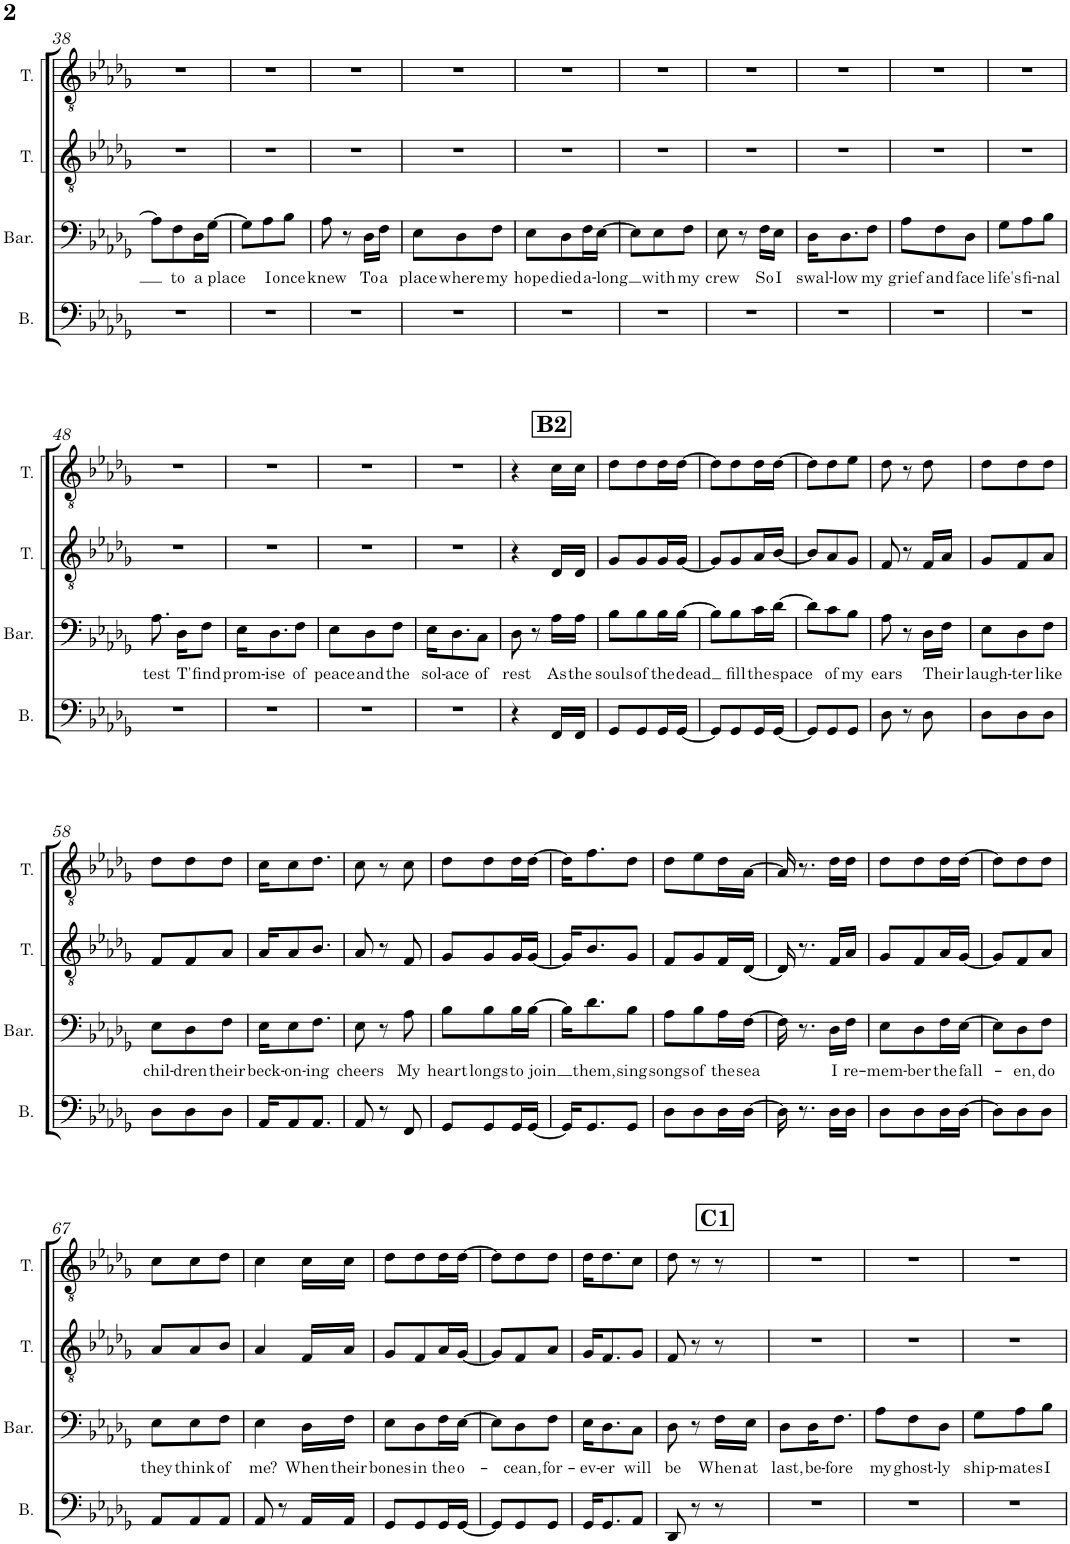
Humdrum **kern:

**kern	**kern	**text	**kern	**kern
*part4	*part3	*part3	*part2	*part1
*staff4	*staff3	*staff3	*staff2	*staff1
*I"Bass	*I"Bariton	*	*I"Tenor	*I"Tenor
*I'B.	*I'Bar.	*	*I'T.	*I'T.
!!LO:PB:g=z
*clefF4	*clefF4	*	*clefGv2	*clefGv2
*k[b-e-a-d-g-]	*k[b-e-a-d-g-]	*	*k[b-e-a-d-g-]	*k[b-e-a-d-g-]
*M3/8	*M3/8	*	*M3/8	*M3/8
=38	=38	=38	=38	=38
4.r	8A-\L]	.	4.r	4.r
!	!	!LO:LY:b	!	!
.	8F\	to	.	.
!	!	!LO:LY:b	!	!
.	16D-\L	a	.	.
!	!	!LO:LY:b	!	!
.	[16G-\JJ	place	.	.
=39	=39	=39	=39	=39
4.r	8G-\L]	.	4.r	4.r
!	!	!LO:LY:b	!	!
.	8A-\	I	.	.
!	!	!LO:LY:b	!	!
.	8B-\J	once	.	.
=40	=40	=40	=40	=40
!	!	!LO:LY:b	!	!
4.r	8A-\	knew	4.r	4.r
.	8r	.	.	.
!	!	!LO:LY:b	!	!
.	16D-\LL	To	.	.
!	!	!LO:LY:b	!	!
.	16F\JJ	a	.	.
=41	=41	=41	=41	=41
!	!	!LO:LY:b	!	!
4.r	8E-\L	place	4.r	4.r
!	!	!LO:LY:b	!	!
.	8D-\	where	.	.
!	!	!LO:LY:b	!	!
.	8F\J	my	.	.
=42	=42	=42	=42	=42
!	!	!LO:LY:b	!	!
4.r	8E-\L	hope	4.r	4.r
!	!	!LO:LY:b	!	!
.	8D-\	died	.	.
!	!	!LO:LY:b	!	!
.	16F\L	a-	.	.
!	!	!LO:LY:b	!	!
.	[16E-\JJ	-long	.	.
=43	=43	=43	=43	=43
4.r	8E-\L]	.	4.r	4.r
!	!	!LO:LY:b	!	!
.	8E-\	with	.	.
!	!	!LO:LY:b	!	!
.	8F\J	my	.	.
=44	=44	=44	=44	=44
!	!	!LO:LY:b	!	!
4.r	8E-\	crew	4.r	4.r
.	8r	.	.	.
!	!	!LO:LY:b	!	!
.	16F\LL	So	.	.
!	!	!LO:LY:b	!	!
.	16E-\JJ	I	.	.
=45	=45	=45	=45	=45
!	!	!LO:LY:b	!	!
4.r	16D-\KL	swal-	4.r	4.r
!	!	!LO:LY:b	!	!
.	8.D-\	-low	.	.
!	!	!LO:LY:b	!	!
.	8F\J	my	.	.
=46	=46	=46	=46	=46
!	!	!LO:LY:b	!	!
4.r	8A-\L	grief	4.r	4.r
!	!	!LO:LY:b	!	!
.	8F\	and	.	.
!	!	!LO:LY:b	!	!
.	8D-\J	face	.	.
=47	=47	=47	=47	=47
!	!	!LO:LY:b	!	!
4.r	8G-\L	life's	4.r	4.r
!	!	!LO:LY:b	!	!
.	8A-\	fi-	.	.
!	!	!LO:LY:b	!	!
.	8B-\J	-nal	.	.
!!LO:LB:g=z
=48	=48	=48	=48	=48
!	!	!LO:LY:b	!	!
4.r	8.A-\	test	4.r	4.r
!	!	!LO:LY:b	!	!
.	16D-\KL	T'	.	.
!	!	!LO:LY:b	!	!
.	8F\J	find	.	.
=49	=49	=49	=49	=49
!	!	!LO:LY:b	!	!
4.r	16E-\KL	prom-	4.r	4.r
!	!	!LO:LY:b	!	!
.	8.D-\	-ise	.	.
!	!	!LO:LY:b	!	!
.	8F\J	of	.	.
=50	=50	=50	=50	=50
!	!	!LO:LY:b	!	!
4.r	8E-\L	peace	4.r	4.r
!	!	!LO:LY:b	!	!
.	8D-\	and	.	.
!	!	!LO:LY:b	!	!
.	8F\J	the	.	.
=51	=51	=51	=51	=51
!	!	!LO:LY:b	!	!
4.r	16E-\KL	sol-	4.r	4.r
!	!	!LO:LY:b	!	!
.	8.D-\	-ace	.	.
!	!	!LO:LY:b	!	!
.	8C\J	of	.	.
!!LO:REH:place=s1:a:B:cj:fs=14:t=B2:qo=1
=52	=52	=52	=52	=52
!	!	!LO:LY:b	!	!
4r	8D-\	rest	4r	4r
.	8r	.	.	.
!	!	!LO:LY:b	!	!
16FF/LL	16A-\LL	As	16D-/LL	16c\LL
!	!	!LO:LY:b	!	!
16FF/JJ	16A-\JJ	the	16D-/JJ	16c\JJ
=53	=53	=53	=53	=53
!	!	!LO:LY:b	!	!
8GG-/L	8B-\L	souls	8G-/L	8d-\L
!	!	!LO:LY:b	!	!
8GG-/	8B-\	of	8G-/	8d-\
!	!	!LO:LY:b	!	!
16GG-/L	16B-\L	the	16G-/L	16d-\L
!	!	!LO:LY:b	!	!
[16GG-/JJ	[16B-\JJ	dead	[16G-/JJ	[16d-\JJ
=54	=54	=54	=54	=54
8GG-/L]	8B-\L]	.	8G-/L]	8d-\L]
!	!	!LO:LY:b	!	!
8GG-/	8B-\	fill	8G-/	8d-\
!	!	!LO:LY:b	!	!
16GG-/L	16c\L	the	16A-/L	16d-\L
!	!	!LO:LY:b	!	!
[16GG-/JJ	[16d-\JJ	space	[16B-/JJ	[16d-\JJ
=55	=55	=55	=55	=55
8GG-/L]	8d-\L]	.	8B-/L]	8d-\L]
!	!	!LO:LY:b	!	!
8GG-/	8c\	of	8A-/	8d-\
!	!	!LO:LY:b	!	!
8GG-/J	8B-\J	my	8G-/J	8e-\J
=56	=56	=56	=56	=56
!	!	!LO:LY:b	!	!
8D-\	8A-\	ears	8F/	8d-\
8r	8r	.	8r	8r
!	!	!LO:LY:b	!	!
8D-\	16D-\LL	Their	16F/LL	8d-\
.	16F\JJ	.	16A-/JJ	.
=57	=57	=57	=57	=57
!	!	!LO:LY:b	!	!
8D-\L	8E-\L	laugh-	8G-/L	8d-\L
!	!	!LO:LY:b	!	!
8D-\	8D-\	-ter	8F/	8d-\
!	!	!LO:LY:b	!	!
8D-\J	8F\J	like	8A-/J	8d-\J
!!LO:LB:g=z
=58	=58	=58	=58	=58
!	!	!LO:LY:b	!	!
8D-\L	8E-\L	chil-	8F/L	8d-\L
!	!	!LO:LY:b	!	!
8D-\	8D-\	-dren	8F/	8d-\
!	!	!LO:LY:b	!	!
8D-\J	8F\J	their	8A-/J	8d-\J
=59	=59	=59	=59	=59
!	!	!LO:LY:b	!	!
16AA-/KL	16E-\KL	beck-	16A-/KL	16c\KL
!	!	!LO:LY:b	!	!
8AA-/	8E-\	-on-	8A-/	8c\
!	!	!LO:LY:b	!	!
8.AA-/J	8.F\J	-ing	8.B-/J	8.d-\J
=60	=60	=60	=60	=60
!	!	!LO:LY:b	!	!
8AA-/	8E-\	cheers	8A-/	8c\
8r	8r	.	8r	8r
!	!	!LO:LY:b	!	!
8FF/	8A-\	My	8F/	8c\
=61	=61	=61	=61	=61
!	!	!LO:LY:b	!	!
8GG-/L	8B-\L	heart	8G-/L	8d-\L
!	!	!LO:LY:b	!	!
8GG-/	8B-\	longs	8G-/	8d-\
!	!	!LO:LY:b	!	!
16GG-/L	16B-\L	to	16G-/L	16d-\L
!	!	!LO:LY:b	!	!
[16GG-/JJ	[16B-\JJ	join	[16G-/JJ	[16d-\JJ
=62	=62	=62	=62	=62
16GG-/KL]	16B-\KL]	.	16G-/KL]	16d-\KL]
!	!	!LO:LY:b	!	!
8.GG-/	8.d-\	them,	8.B-/	8.f\
!	!	!LO:LY:b	!	!
8GG-/J	8B-\J	sing	8G-/J	8d-\J
=63	=63	=63	=63	=63
!	!	!LO:LY:b	!	!
8D-\L	8A-\L	songs	8F/L	8d-\L
!	!	!LO:LY:b	!	!
8D-\	8B-\	of	8G-/	8e-\
!	!	!LO:LY:b	!	!
16D-\L	16A-\L	the	16F/L	16d-\L
!	!	!LO:LY:b	!	!
[16D-\JJ	[16F\JJ	sea	[16D-/JJ	[16A-\JJ
=64	=64	=64	=64	=64
16D-\]	16F\]	.	16D-/]	16A-/]
8.r	8.r	.	8.r	8.r
!	!	!LO:LY:b	!	!
16D-\LL	16D-\LL	I	16F/LL	16d-\LL
!	!	!LO:LY:b	!	!
16D-\JJ	16F\JJ	re-	16A-/JJ	16d-\JJ
=65	=65	=65	=65	=65
!	!	!LO:LY:b	!	!
8D-\L	8E-\L	-mem-	8G-/L	8d-\L
!	!	!LO:LY:b	!	!
8D-\	8D-\	-ber	8F/	8d-\
!	!	!LO:LY:b	!	!
16D-\L	16F\L	the	16A-/L	16d-\L
!	!	!LO:LY:b	!	!
[16D-\JJ	[16E-\JJ	fall-	[16G-/JJ	[16d-\JJ
=66	=66	=66	=66	=66
8D-\L]	8E-\L]	.	8G-/L]	8d-\L]
!	!	!LO:LY:b	!	!
8D-\	8D-\	-en,	8F/	8d-\
!	!	!LO:LY:b	!	!
8D-\J	8F\J	do	8A-/J	8d-\J
!!LO:LB:g=z
=67	=67	=67	=67	=67
!	!	!LO:LY:b	!	!
8AA-/L	8E-\L	they	8A-/L	8c\L
!	!	!LO:LY:b	!	!
8AA-/	8E-\	think	8A-/	8c\
!	!	!LO:LY:b	!	!
8AA-/J	8F\J	of	8B-/J	8d-\J
=68	=68	=68	=68	=68
!	!	!LO:LY:b	!	!
8AA-/	4E-\	me?	4A-/	4c\
8r	.	.	.	.
!	!	!LO:LY:b	!	!
16AA-/LL	16D-\LL	When	16F/LL	16c\LL
!	!	!LO:LY:b	!	!
16AA-/JJ	16F\JJ	their	16A-/JJ	16c\JJ
=69	=69	=69	=69	=69
!	!	!LO:LY:b	!	!
8GG-/L	8E-\L	bones	8G-/L	8d-\L
!	!	!LO:LY:b	!	!
8GG-/	8D-\	in	8F/	8d-\
!	!	!LO:LY:b	!	!
16GG-/L	16F\L	the	16A-/L	16d-\L
!	!	!LO:LY:b	!	!
[16GG-/JJ	[16E-\JJ	o-	[16G-/JJ	[16d-\JJ
=70	=70	=70	=70	=70
8GG-/L]	8E-\L]	.	8G-/L]	8d-\L]
!	!	!LO:LY:b	!	!
8GG-/	8D-\	-cean,	8F/	8d-\
!	!	!LO:LY:b	!	!
8GG-/J	8F\J	for-	8A-/J	8d-\J
=71	=71	=71	=71	=71
!	!	!LO:LY:b	!	!
16GG-/KL	16E-\KL	-ev-	16G-/KL	16d-\KL
!	!	!LO:LY:b	!	!
8.GG-/	8.D-\	-er	8.F/	8.d-\
!	!	!LO:LY:b	!	!
8AA-/J	8C\J	will	8G-/J	8c\J
!!LO:REH:place=s1:a:B:cj:fs=14:t=C1:qo=1
=72	=72	=72	=72	=72
!	!	!LO:LY:b	!	!
8DD-/	8D-\	be	8F/	8d-\
8r	8r	.	8r	8r
!	!	!LO:LY:b	!	!
8r	16F\LL	When	8r	8r
!	!	!LO:LY:b	!	!
.	16E-\JJ	at	.	.
=73	=73	=73	=73	=73
!	!	!LO:LY:b	!	!
4.r	8D-\L	last,	4.r	4.r
!	!	!LO:LY:b	!	!
.	16D-\K	be-	.	.
!	!	!LO:LY:b	!	!
.	8.F\J	-fore	.	.
=74	=74	=74	=74	=74
!	!	!LO:LY:b	!	!
4.r	8A-\L	my	4.r	4.r
!	!	!LO:LY:b	!	!
.	8F\	ghost-	.	.
!	!	!LO:LY:b	!	!
.	8D-\J	-ly	.	.
=75	=75	=75	=75	=75
!	!	!LO:LY:b	!	!
4.r	8G-\L	ship-	4.r	4.r
!	!	!LO:LY:b	!	!
.	8A-\	-mates	.	.
!	!	!LO:LY:b	!	!
.	8B-\J	I	.	.
=	=	=	=	=
*-	*-	*-	*-	*-
